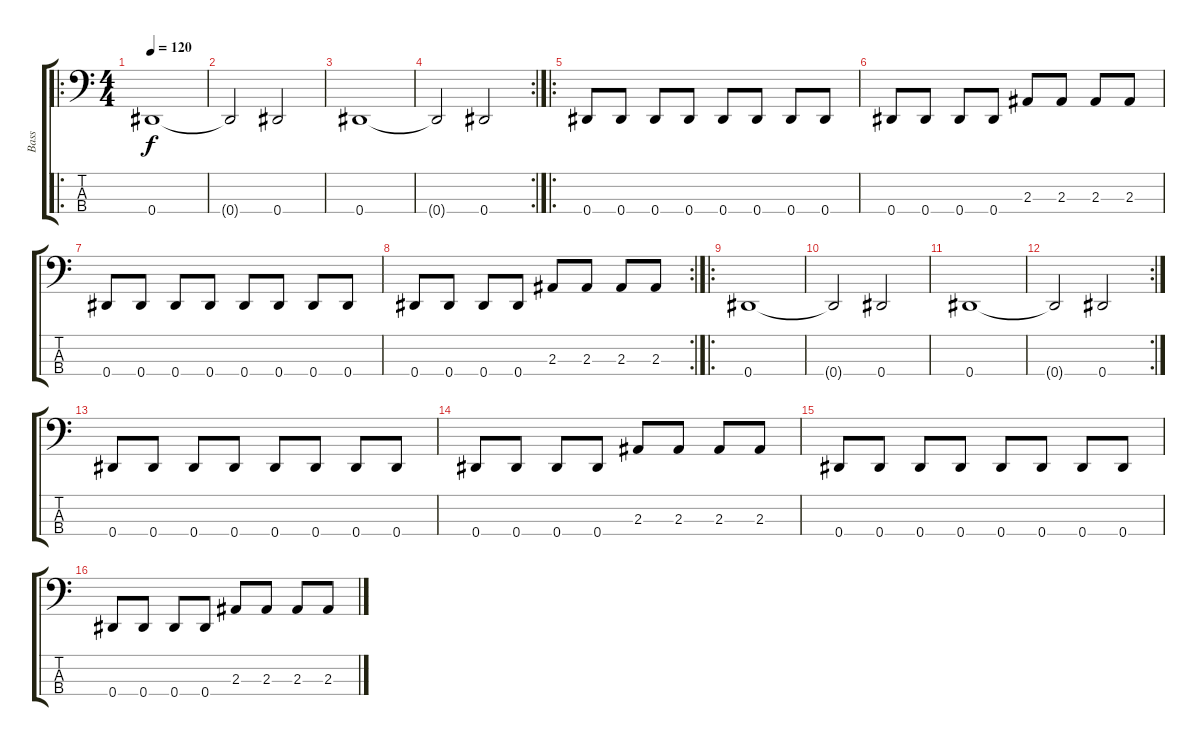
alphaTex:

\track ("Bass" "Bass") {instrument electricbassfinger}
\staff {score tabs}
\tuning (Gb2 Db2 Ab1 Eb1) {hide}
\ro
\ts (4 4)
\tempo 120
\clef f4
\ks c
0.4.1{dy f} |
0.4{t}.2 0.4.2 |
0.4.1 |
\rc 2
0.4{t}.2 0.4.2 |
\ro
0.4.8 0.4.8 0.4.8 0.4.8 0.4.8 0.4.8 0.4.8 0.4.8 |
0.4.8 0.4.8 0.4.8 0.4.8 2.3.8 2.3.8 2.3.8 2.3.8 |
0.4.8 0.4.8 0.4.8 0.4.8 0.4.8 0.4.8 0.4.8 0.4.8 |
\rc 2
0.4.8 0.4.8 0.4.8 0.4.8 2.3.8 2.3.8 2.3.8 2.3.8 |
\ro
0.4.1 |
0.4{t}.2 0.4.2 |
0.4.1 |
\rc 2
0.4{t}.2 0.4.2 |
0.4.8 0.4.8 0.4.8 0.4.8 0.4.8 0.4.8 0.4.8 0.4.8 |
0.4.8 0.4.8 0.4.8 0.4.8 2.3.8 2.3.8 2.3.8 2.3.8 |
0.4.8 0.4.8 0.4.8 0.4.8 0.4.8 0.4.8 0.4.8 0.4.8 |
0.4.8 0.4.8 0.4.8 0.4.8 2.3.8 2.3.8 2.3.8 2.3.8
